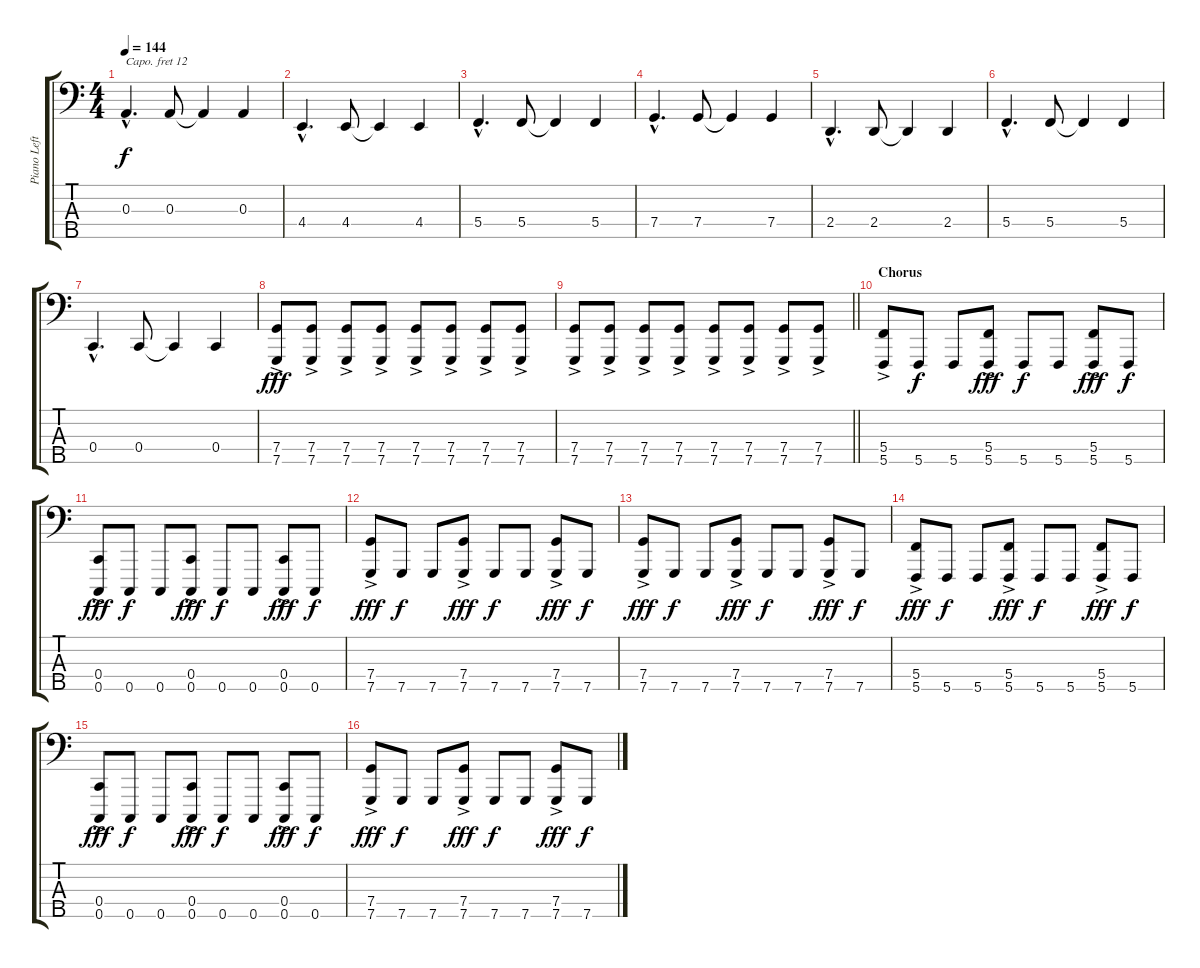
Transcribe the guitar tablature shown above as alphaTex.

\track ("Piano Left Hand" "Piano Left") {instrument acousticgrandpiano}
\staff {score tabs}
\capo 12
\tuning (G2 D2 A1 C1 C0) {hide}
\ts (4 4)
\tempo 144
\clef f4
\ks c
0.3{hac}.4{d dy f} 0.3.8 0.3{t}.4 0.3.4 |
4.4{hac}.4{d} 4.4.8 4.4{t}.4 4.4.4 |
5.4{hac}.4{d} 5.4.8 5.4{t}.4 5.4.4 |
7.4{hac}.4{d} 7.4.8 7.4{t}.4 7.4.4 |
2.4{hac}.4{d} 2.4.8 2.4{t}.4 2.4.4 |
5.4{hac}.4{d} 5.4.8 5.4{t}.4 5.4.4 |
0.4{hac}.4{d} 0.4.8 0.4{t}.4 0.4.4 |
(7.4{ac} 7.5{ac}).8{dy fff} (7.4{ac} 7.5{ac}).8 (7.4{ac} 7.5{ac}).8 (7.4{ac} 7.5{ac}).8 (7.4{ac} 7.5{ac}).8 (7.4{ac} 7.5{ac}).8 (7.4{ac} 7.5{ac}).8 (7.4{ac} 7.5{ac}).8 |
\barLineRight lightlight
(7.4{ac} 7.5{ac}).8 (7.4{ac} 7.5{ac}).8 (7.4{ac} 7.5{ac}).8 (7.4{ac} 7.5{ac}).8 (7.4{ac} 7.5{ac}).8 (7.4{ac} 7.5{ac}).8 (7.4{ac} 7.5{ac}).8 (7.4{ac} 7.5{ac}).8 |
\section ("" "Chorus")
(5.4{ac} 5.5{ac}).8 5.5.8{dy f} 5.5.8 (5.4{ac} 5.5{ac}).8{dy fff} 5.5.8{dy f} 5.5.8 (5.4{ac} 5.5{ac}).8{dy fff} 5.5.8{dy f} |
(0.4{ac} 0.5{ac}).8{dy fff} 0.5.8{dy f} 0.5.8 (0.4{ac} 0.5{ac}).8{dy fff} 0.5.8{dy f} 0.5.8 (0.4{ac} 0.5{ac}).8{dy fff} 0.5.8{dy f} |
(7.4{ac} 7.5{ac}).8{dy fff} 7.5.8{dy f} 7.5.8 (7.4{ac} 7.5{ac}).8{dy fff} 7.5.8{dy f} 7.5.8 (7.4{ac} 7.5{ac}).8{dy fff} 7.5.8{dy f} |
(7.4{ac} 7.5{ac}).8{dy fff} 7.5.8{dy f} 7.5.8 (7.4{ac} 7.5{ac}).8{dy fff} 7.5.8{dy f} 7.5.8 (7.4{ac} 7.5{ac}).8{dy fff} 7.5.8{dy f} |
(5.4{ac} 5.5{ac}).8{dy fff} 5.5.8{dy f} 5.5.8 (5.4{ac} 5.5{ac}).8{dy fff} 5.5.8{dy f} 5.5.8 (5.4{ac} 5.5{ac}).8{dy fff} 5.5.8{dy f} |
(0.4{ac} 0.5{ac}).8{dy fff} 0.5.8{dy f} 0.5.8 (0.4{ac} 0.5{ac}).8{dy fff} 0.5.8{dy f} 0.5.8 (0.4{ac} 0.5{ac}).8{dy fff} 0.5.8{dy f} |
(7.4{ac} 7.5{ac}).8{dy fff} 7.5.8{dy f} 7.5.8 (7.4{ac} 7.5{ac}).8{dy fff} 7.5.8{dy f} 7.5.8 (7.4{ac} 7.5{ac}).8{dy fff} 7.5.8{dy f}
